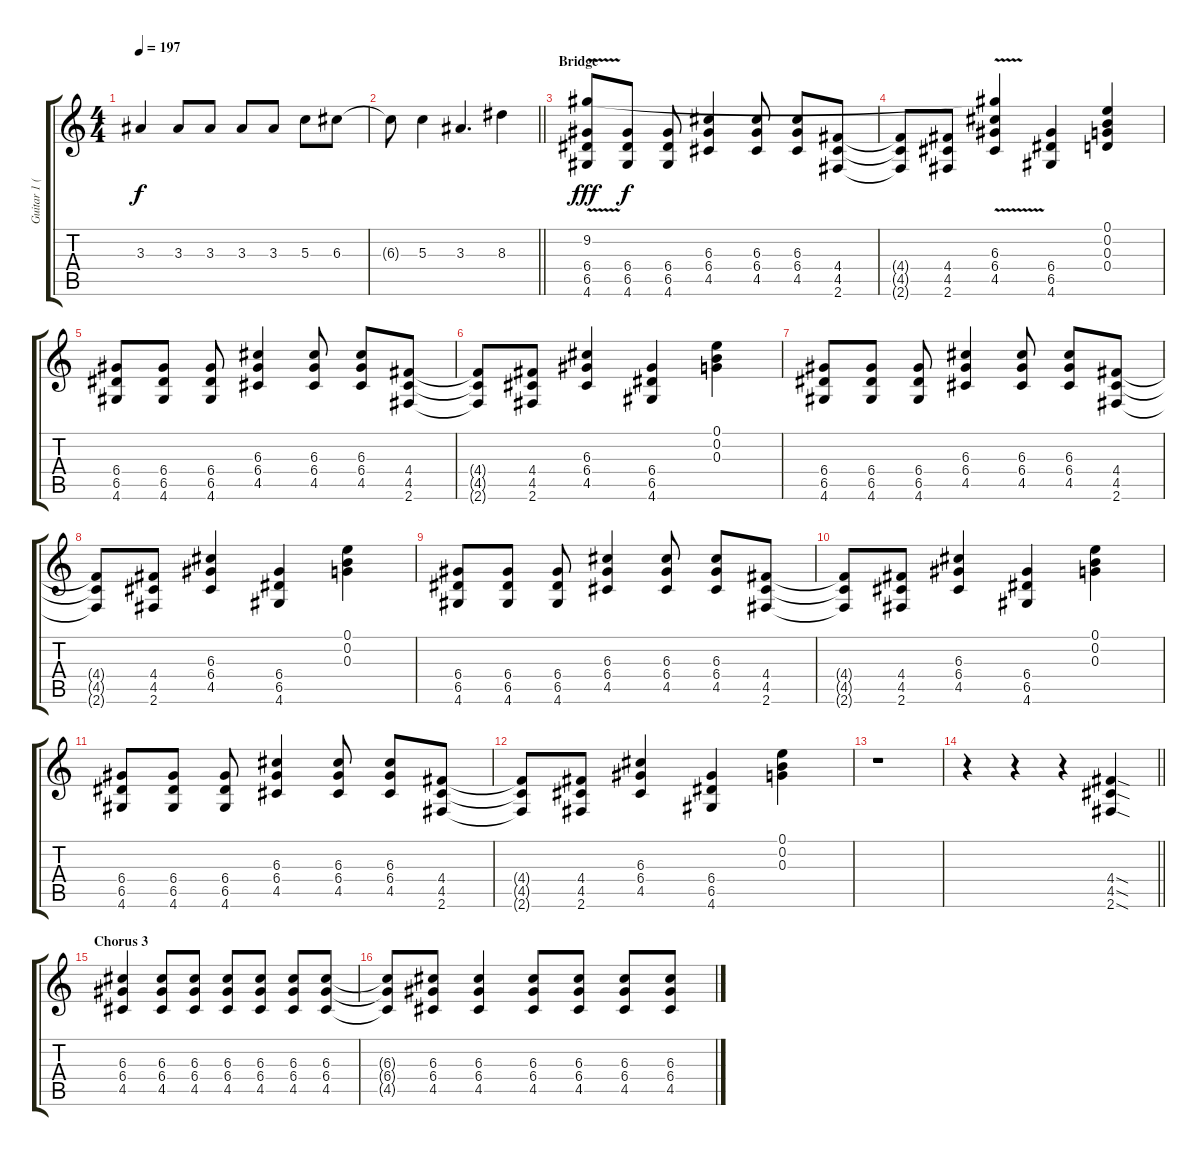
\track ("Guitar 1 (Lead)" "Guitar 1 (") {instrument distortionguitar}
\staff {score tabs}
\tuning (E4 B3 G3 D3 A2 E2) {hide}
\ts (4 4)
\tempo 197
\clef g2
\ks c
3.3.4{dy f} 3.3.8 3.3.8 3.3.8 3.3.8 5.3.8 6.3.8 |
\barLineRight lightlight
6.3{t}.8 5.3.4 3.3.4{d} 8.3.4 |
\section ("" "Bridge")
(9.2{v} 6.4 6.5 4.6).8{dy fff balance 16} (6.4 6.5 4.6).8{dy f} (6.4 6.5 4.6).8 (6.3 6.4 4.5).4 (6.3 6.4 4.5).8 (6.3 6.4 4.5).8 (4.4 4.5 2.6).8 |
(4.4{t} 4.5{t} 2.6{t}).8 (4.4 4.5 2.6).8 (9.2{t} 6.3 6.4 4.5).4 (6.4 6.5 4.6).4 (0.1 0.2 0.3 0.4).4{balance 8} |
(6.4 6.5 4.6).8{balance 16} (6.4 6.5 4.6).8 (6.4 6.5 4.6).8 (6.3 6.4 4.5).4 (6.3 6.4 4.5).8 (6.3 6.4 4.5).8 (4.4 4.5 2.6).8 |
(4.4{t} 4.5{t} 2.6{t}).8 (4.4 4.5 2.6).8 (6.3 6.4 4.5).4 (6.4 6.5 4.6).4 (0.1 0.2 0.3).4{balance 8} |
(6.4 6.5 4.6).8{balance 16} (6.4 6.5 4.6).8 (6.4 6.5 4.6).8 (6.3 6.4 4.5).4 (6.3 6.4 4.5).8 (6.3 6.4 4.5).8 (4.4 4.5 2.6).8 |
(4.4{t} 4.5{t} 2.6{t}).8 (4.4 4.5 2.6).8 (6.3 6.4 4.5).4 (6.4 6.5 4.6).4 (0.1 0.2 0.3).4{balance 8} |
(6.4 6.5 4.6).8{balance 16} (6.4 6.5 4.6).8 (6.4 6.5 4.6).8 (6.3 6.4 4.5).4 (6.3 6.4 4.5).8 (6.3 6.4 4.5).8 (4.4 4.5 2.6).8 |
(4.4{t} 4.5{t} 2.6{t}).8 (4.4 4.5 2.6).8 (6.3 6.4 4.5).4 (6.4 6.5 4.6).4 (0.1 0.2 0.3).4{balance 8} |
(6.4 6.5 4.6).8{balance 16} (6.4 6.5 4.6).8 (6.4 6.5 4.6).8 (6.3 6.4 4.5).4 (6.3 6.4 4.5).8 (6.3 6.4 4.5).8 (4.4 4.5 2.6).8 |
(4.4{t} 4.5{t} 2.6{t}).8 (4.4 4.5 2.6).8 (6.3 6.4 4.5).4 (6.4 6.5 4.6).4 (0.1 0.2 0.3).4{balance 8} |
r.1 |
\barLineRight lightlight
r.4 r.4 r.4 (4.4{sod} 4.5{sod} 2.6{sod}).4{balance 8} |
\section ("" "Chorus 3")
(6.3 6.4 4.5).4 (6.3 6.4 4.5).8 (6.3 6.4 4.5).8 (6.3 6.4 4.5).8 (6.3 6.4 4.5).8 (6.3 6.4 4.5).8 (6.3 6.4 4.5).8 |
(6.3{t} 6.4{t} 4.5{t}).8 (6.3 6.4 4.5).8 (6.3 6.4 4.5).4 (6.3 6.4 4.5).8 (6.3 6.4 4.5).8 (6.3 6.4 4.5).8 (6.3 6.4 4.5).8
